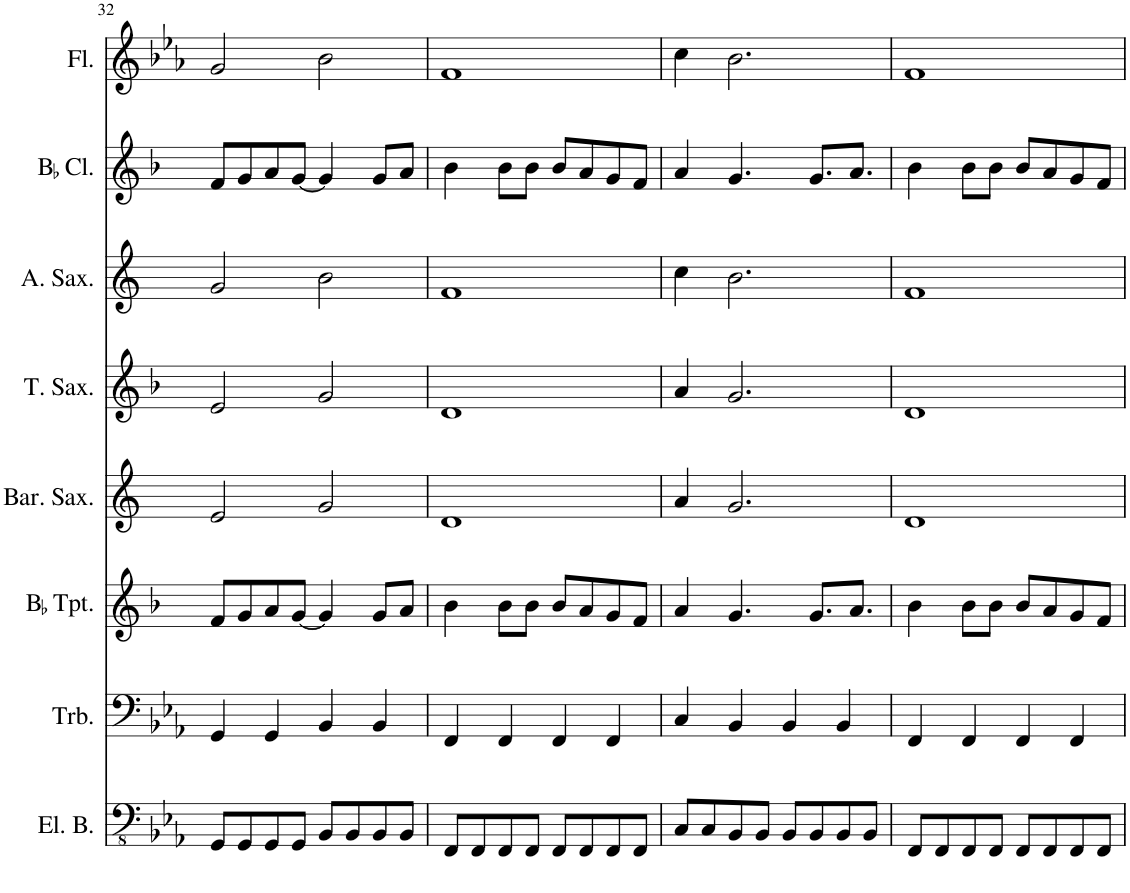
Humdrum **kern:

**kern	**kern	**kern	**kern	**kern	**kern	**kern	**kern
*part8	*part7	*part6	*part5	*part4	*part3	*part2	*part1
*staff8	*staff7	*staff6	*staff5	*staff4	*staff3	*staff2	*staff1
*I"Electric Bass	*I"Trombone	*I"BaccidentalFlat Trumpet	*I"Baritone Saxophone	*I"Tenor Saxophone	*I"Alto Saxophone	*I"BaccidentalFlat Clarinet	*I"Flute
*I'El. B.	*I'Trb.	*I'BaccidentalFlat Tpt.	*I'Bar. Sax.	*I'T. Sax.	*I'A. Sax.	*I'BaccidentalFlat Cl.	*I'Fl.
!!LO:PB:g=z
*clefFv4	*clefF4	*clefG2	*clefG2	*clefG2	*clefG2	*clefG2	*clefG2
*	*	*Trd1c2	*Trd12c21	*Trd8c14	*Trd5c9	*Trd1c2	*
*k[b-e-a-]	*k[b-e-a-]	*k[b-]	*k[]	*k[b-]	*k[]	*k[b-]	*k[b-e-a-]
*M4/4	*M4/4	*M4/4	*M4/4	*M4/4	*M4/4	*M4/4	*M4/4
=32	=32	=32	=32	=32	=32	=32	=32
8GGG/L	4GG/	8f/L	2e/	2e/	2g/	8f/L	2g/
8GGG/	.	8g/	.	.	.	8g/	.
8GGG/	4GG/	8a/	.	.	.	8a/	.
8GGG/J	.	[8g/J	.	.	.	[8g/J	.
8BBB-/L	4BB-/	4g/]	2g/	2g/	2b\	4g/]	2b-\
8BBB-/	.	.	.	.	.	.	.
8BBB-/	4BB-/	8g/L	.	.	.	8g/L	.
8BBB-/J	.	8a/J	.	.	.	8a/J	.
=33	=33	=33	=33	=33	=33	=33	=33
8FFF/L	4FF/	4b-\	1d	1d	1f	4b-\	1f
8FFF/	.	.	.	.	.	.	.
8FFF/	4FF/	8b-\L	.	.	.	8b-\L	.
8FFF/J	.	8b-\J	.	.	.	8b-\J	.
8FFF/L	4FF/	8b-/L	.	.	.	8b-/L	.
8FFF/	.	8a/	.	.	.	8a/	.
8FFF/	4FF/	8g/	.	.	.	8g/	.
8FFF/J	.	8f/J	.	.	.	8f/J	.
=34	=34	=34	=34	=34	=34	=34	=34
8CC/L	4C/	4a/	4a/	4a/	4cc\	4a/	4cc\
8CC/	.	.	.	.	.	.	.
8BBB-/	4BB-/	4.g/	2.g/	2.g/	2.b\	4.g/	2.b-\
8BBB-/J	.	.	.	.	.	.	.
8BBB-/L	4BB-/	.	.	.	.	.	.
8BBB-/	.	8.g/L	.	.	.	8.g/L	.
8BBB-/	4BB-/	.	.	.	.	.	.
.	.	8.a/J	.	.	.	8.a/J	.
8BBB-/J	.	.	.	.	.	.	.
=35	=35	=35	=35	=35	=35	=35	=35
8FFF/L	4FF/	4b-\	1d	1d	1f	4b-\	1f
8FFF/	.	.	.	.	.	.	.
8FFF/	4FF/	8b-\L	.	.	.	8b-\L	.
8FFF/J	.	8b-\J	.	.	.	8b-\J	.
8FFF/L	4FF/	8b-/L	.	.	.	8b-/L	.
8FFF/	.	8a/	.	.	.	8a/	.
8FFF/	4FF/	8g/	.	.	.	8g/	.
8FFF/J	.	8f/J	.	.	.	8f/J	.
=	=	=	=	=	=	=	=
*-	*-	*-	*-	*-	*-	*-	*-
